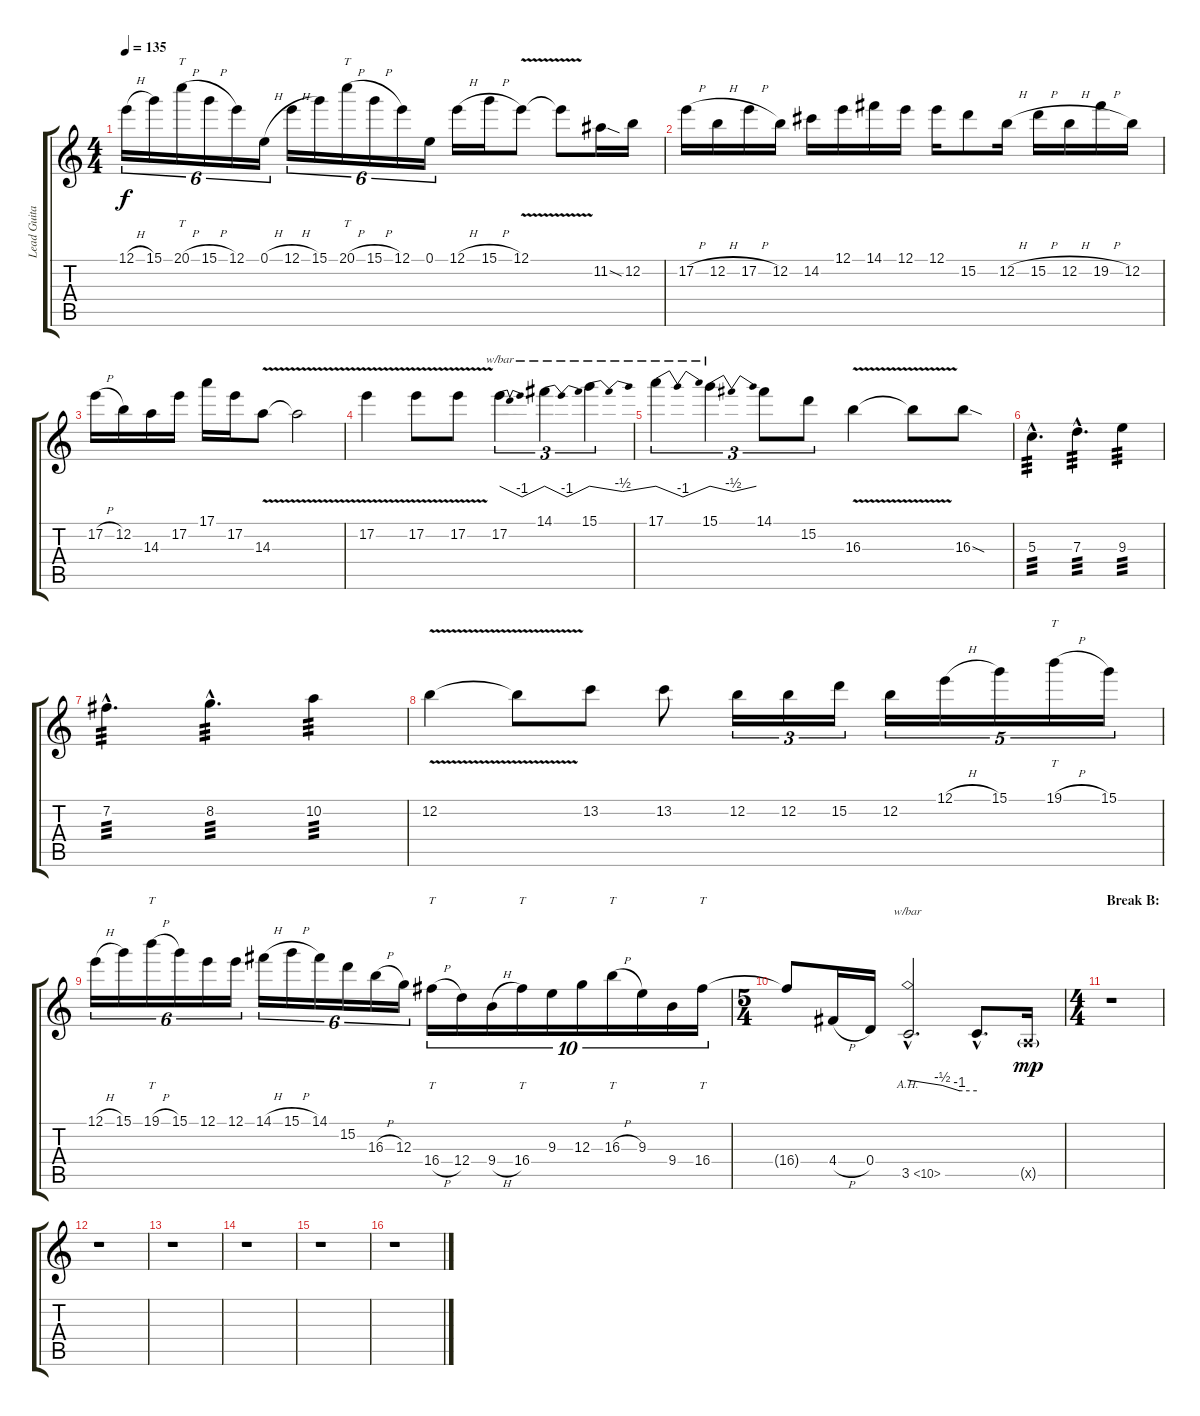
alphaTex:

\track ("Lead Guitar 2" "Lead Guita") {instrument distortionguitar}
\staff {score tabs}
\tuning (E4 B3 G3 D3 A2 E2) {hide}
\ts (4 4)
\tempo 135
\clef g2
\ks c
12.1{h}.16{tu (6 4) dy f} 15.1.16{tu (6 4)} 20.1{h}.16{tt tu (6 4)} 15.1{h}.16{tu (6 4)} 12.1.16{tu (6 4)} 0.1{h}.16{tu (6 4)} 12.1{h}.16{tu (6 4)} 15.1.16{tu (6 4)} 20.1{h}.16{tt tu (6 4)} 15.1{h}.16{tu (6 4)} 12.1.16{tu (6 4)} 0.1.16{tu (6 4)} 12.1{h}.16 15.1{h}.16 12.1{v}.8 12.1{t}.8 11.2{sod}.16 12.2.16 |
17.2{h}.16 12.2{h}.16 17.2{h}.16 12.2.16 14.2.16 12.1.16 14.1.16 12.1.16 12.1.16 15.2.8 12.2{h}.16 15.2{h}.16 12.2{h}.16 19.2{h}.16 12.2.16 |
17.2{h}.16 12.2.16 14.3.16 17.2.16 17.1.16 17.2.16 14.3{v}.8 14.3{t}.2 |
17.2{v}.4 17.2{v}.8 17.2{v}.8 17.2.4{tu (3 2) tbe (dip default 0 0 30 -4 60 0)} 14.1.4{tu (3 2) tbe (dip default 0 0 30 -4 60 0)} 15.1.4{tu (3 2) tbe (dip default 0 0 30 -2 60 0)} |
17.1.4{tu (3 2) tbe (dip default 0 0 30 -4 60 0)} 15.1.4{tu (3 2) tbe (dip default 0 0 30 -2 60 0)} 14.1.8{tu (3 2)} 15.2.8{tu (3 2)} 16.3{v}.4 16.3{t}.8 16.3{sod}.8 |
5.3{hac}.4{d tp 3} 7.3{hac}.4{d tp 3} 9.3.4{tp 3} |
7.2{hac}.4{d tp 3} 8.2{hac}.4{d tp 3} 10.2.4{tp 3} |
12.2{v}.4 12.2{t}.8 13.2.8 13.2.8 12.2.16{tu (3 2)} 12.2.16{tu (3 2)} 15.2.16{tu (3 2)} 12.2.16{tu (5 4)} 12.1{h}.16{tu (5 4)} 15.1.16{tu (5 4)} 19.1{h}.16{tt tu (5 4)} 15.1.16{tu (5 4)} |
12.1{h}.16{tu (6 4)} 15.1.16{tu (6 4)} 19.1{h}.16{tt tu (6 4)} 15.1.16{tu (6 4)} 12.1.16{tu (6 4)} 12.1.16{tu (6 4)} 14.1{h}.16{tu (6 4)} 15.1{h}.16{tu (6 4)} 14.1.16{tu (6 4)} 15.2.16{tu (6 4)} 16.3{h}.16{tu (6 4)} 12.3.16{tu (6 4)} 16.4{h}.16{tt tu (10 8)} 12.4.16{tu (10 8)} 9.4{h}.16{tu (10 8)} 16.4.16{tt tu (10 8)} 9.3.16{tu (10 8)} 12.3.16{tu (10 8)} 16.3{h}.16{tt tu (10 8)} 9.3.16{tu (10 8)} 9.4.16{tu (10 8)} 16.4.16{tt tu (10 8)} |
\ts (5 4)
16.4{t}.8 4.4{h}.16 0.4.16 3.5{ah 7 hac}.2{d tbe (custom default 0 0 30 -2 45 -4 60 -4)} 3.5{hac t}.8{d} 0.5{g x}.16{dy mp} |
\ts (4 4)
\section ("" "Break B:")
r.1 |
r.1 |
r.1 |
r.1 |
r.1 |
r.1
